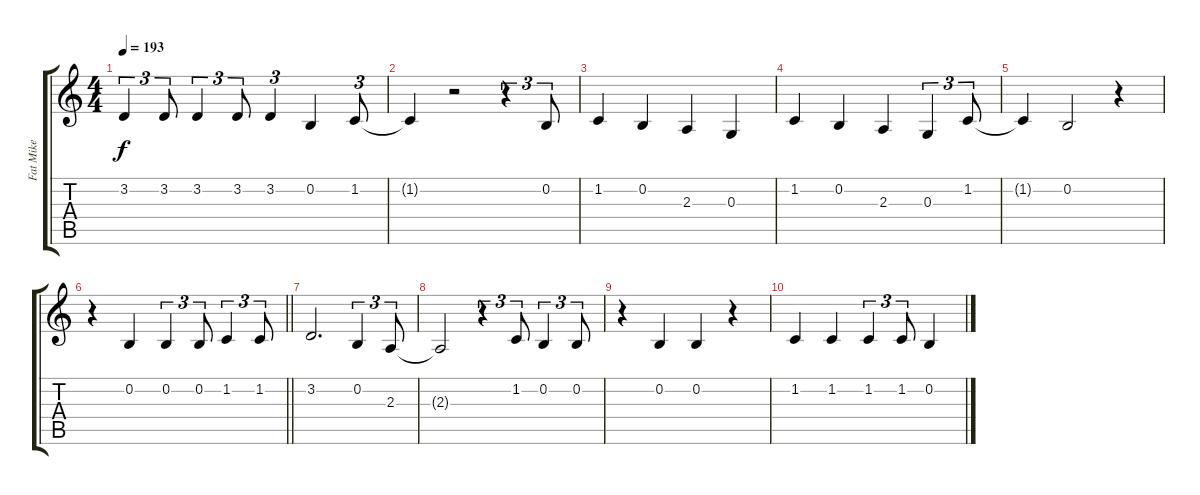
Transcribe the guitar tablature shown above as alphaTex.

\track ("Fat Mike" "Fat Mike") {instrument bassoon}
\staff {score tabs}
\tuning (E4 B3 G3 D3 A2 E2) {hide}
\ts (4 4)
\tempo 193
\clef g2
\ks c
3.2.4{tu (3 2) dy f} 3.2.8{tu (3 2)} 3.2.4{tu (3 2)} 3.2.8{tu (3 2)} 3.2.4{tu (3 2)} 0.2.4 1.2.8{tu (3 2)} |
1.2{t}.4 r.2 r.4{tu (3 2)} 0.2.8{tu (3 2)} |
1.2.4 0.2.4 2.3.4 0.3.4 |
1.2.4 0.2.4 2.3.4 0.3.4{tu (3 2)} 1.2.8{tu (3 2)} |
1.2{t}.4 0.2.2 r.4 |
\barLineRight lightlight
r.4 0.2.4 0.2.4{tu (3 2)} 0.2.8{tu (3 2)} 1.2.4{tu (3 2)} 1.2.8{tu (3 2)} |
\section ("" "")
3.2.2{d} 0.2.4{tu (3 2)} 2.3.8{tu (3 2)} |
2.3{t}.2 r.4{tu (3 2)} 1.2.8{tu (3 2)} 0.2.4{tu (3 2)} 0.2.8{tu (3 2)} |
r.4 0.2.4 0.2.4 r.4 |
1.2.4 1.2.4 1.2.4{tu (3 2)} 1.2.8{tu (3 2)} 0.2.4
